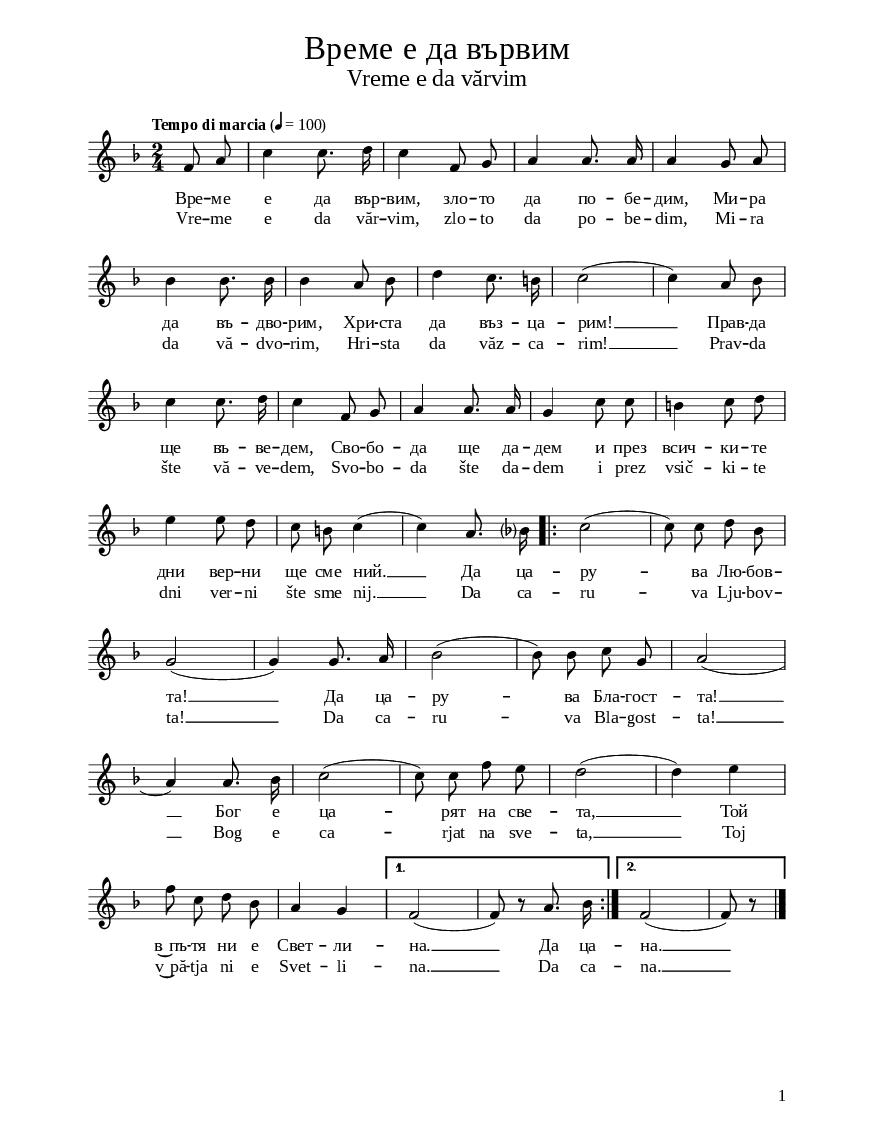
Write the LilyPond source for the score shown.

\version "2.24.2"

% include paper part and global functions
\include "include/globals.ily"

\bookpart {
  \label #'ref042
  \tocItem \markup "Време е да вървим – Vreme e da vărvim"
  \include "include/bookpart-paper.ily"
  \score {
    \include "include/score-layout.ily"

    \new Voice \absolute  {
      \clef treble
      \key f \major
      \time 2/4
      \tempoFunc "Tempo di marcia" 4 "100"
      \autoBeamOff
      \autoBeamOff
      \partial 4

      f'8 a'8 | c''4 c''8. d''16 |  c''4 f'8 g'8 | a'4 a'8. a'16 | a'4 g'8 a'8  \break

      bes'4 bes'8. bes'16 | bes'4 a'8 bes'8 | d''4 c''8. b'16 | c''2 (| c''4) a'8 bes'8 | \break

      c''4 c''8. d''16 | c''4 f'8 g'8 | a'4 a'8. a'16 | g'4 c''8 c''8 | b'4 c''8 d''8| \break


      e''4 e''8 d''8 | c''8 b'8 c''4 (| c''4) a'8. bes'?16 | \repeat volta 2 {
        c''2 (| c''8) c''8 d''8 bes'8  |\break

        g'2 (| g'4 ) g'8. a'16| bes'2 ( |  bes'8 ) bes'8 c''8 g'8|   a'2 ( | \break

        a'4 ) a'8. bes'16| c''2 ( | c''8 ) c''8 f''8 e''8 | d''2 (|d''4 ) e''4 \break

        f''8 c''8 d''8 bes'8 | a'4 g'4 |
      } \alternative { { f'2 ( | f'8 ) r8 a'8. bes'16 | } { f'2 (| f' 8 ) r8 \bar "|." \break } }

    }

    \addlyrics {
      Вре -- ме е да вър -- вим, зло -- то да по -- бе -- дим, Ми -- ра
      да въ -- дво -- рим, Хри -- ста да въз -- ца -- рим! __   Прав -- да
      ще въ -- ве -- дем, Сво -- бо -- да ще да -- дем и през всич -- ки -- те
      дни вер -- ни ще сме ний. __  Да ца -- ру -- ва Лю -- бов -- та! __
      Да ца -- ру -- ва Бла -- гост -- та! __
      Бог е ца -- рят на све -- та, __  Той в~пъ -- тя ни е Свет -- ли  -- на. __ Да ца -- на. __ 
    }
    \addlyrics {
      Vre -- me e da văr -- vim, zlo -- to da po -- be -- dim, Mi -- ra
      da vă -- dvo -- rim, Hri -- sta da văz -- ca -- rim! __   Prav -- da
      šte vă -- ve -- dem, Svo -- bo -- da šte da -- dem i prez vsič -- ki -- te
      dni ver -- ni šte sme nij. __  Da ca -- ru -- va Lju -- bov -- ta! __ 
      Da ca -- ru -- va Bla -- gost -- ta! __ 
      Bog e ca -- rjat na sve -- ta, __  Toj v~pă -- tja ni e Svet -- li  -- na. __ Da ca -- na. __ 
    }

    \header {
      title = \titleFunc "Време е да вървим" "Vreme e da vărvim"
    }

    \midi{}

  } % score

  \pageBreak

  \markup \fontsize #bgCoupletFontSize {
    \hspace #8
    \override #`(baseline-skip . ,bgCoupletBaselineSkip)
    \column {

      \line { 2. Бързо да полетим, }
      \line {   "   " мощно да възтръбим, }
      \line {   "   " Радост да възвестим,  }
      \line {   "   " Вяра да съживим! }
      \line {  "   " Ще огрей пак света }
      \line {   "   " в първата красота, }
      \line {   "   " Свобода, Мир и ред  }
      \line {   "   " ще владеят вред. }
      \line { "   " }
      \line { "   " \italic {Припев ... } }
    }

    \hspace #5
    \override #`(baseline-skip . ,bgCoupletBaselineSkip)
    \column {

      \line { 2. Bărzo da poletim, }
      \line {   "   " moštno da văztrăbim, }
      \line {   "   " Radost da văzvestim,  }
      \line {   "   " Vjara da săživim! }
      \line {  "   " Šte ogrej pak sveta }
      \line {   "   " v părvata krasota, }
      \line {   "   " Svoboda, Mir i red  }
      \line {   "   " šte vladejat vred. }
      \line { "   " }
      \line { "   " \italic {Pripev ... } }
    }
    %column
  } % markup

  \markup \empty-two
  % include foreign translation(s) of the song
  \version "2.18.2"

%\markup {  \vspace #1.9 }

\markup {  \hspace #25   \huge\bold " Es ist Zeit, dass wir gehen"  }

\markup {
    \hspace #1
    \fontsize #+1 {
      
      \halign #-1.5 {
  
  
     
    \column {
    
       \line { " " }


\line { 1. Es ist Zeit, dass wir gehen, }

\line { " "dass wir das Böse besiegen, }

\line { " "dass wir den Frieden wiederherstellen,}

\line { " "dass wir Christus herrschen lassen! }

\line { " "Gerechtigkeit werden wir einführen, }

\line { " "Freiheit werden wir geben, }

\line { " "und in allen Tagen}

\line { " "werden wir treu sein.}
\line { " " }

 \line { "   " \italic { Refrain :}  }

\line { " "Möge die Liebe herrschen }

\line { " "möge die Güte herrschen!}

\line { " "Gott ist der König der Welt; }

\line { " "Er ist das Licht auf unserem Weg.}
\line { " " }

\line { 2. Lasst uns schnell losfliegen }

\line { " "mächtig posaunen, }

\line { " "lasst uns die Freude verkünden,}

\line { " "den Glauben wiederbeleben!} 

\line { " "Die Welt wird wieder beschienen werden, }

\line { " "in der ersten Schönheit, }

\line { " "Freiheit, Frieden und Ordnung werden überall walten!}
\line { " " }

 \line { "   " \italic { Refrain :}  }

\line { " "Möge die Liebe herrschen!}

\line { " "Möge die Güte herrschen!}

\line { " "Gott ist der König der Welt,}

\line { " "Er ist Lich auf unserem Weg.}

                
                  }
       
    }    
    }
}
%}


} % bookpart
